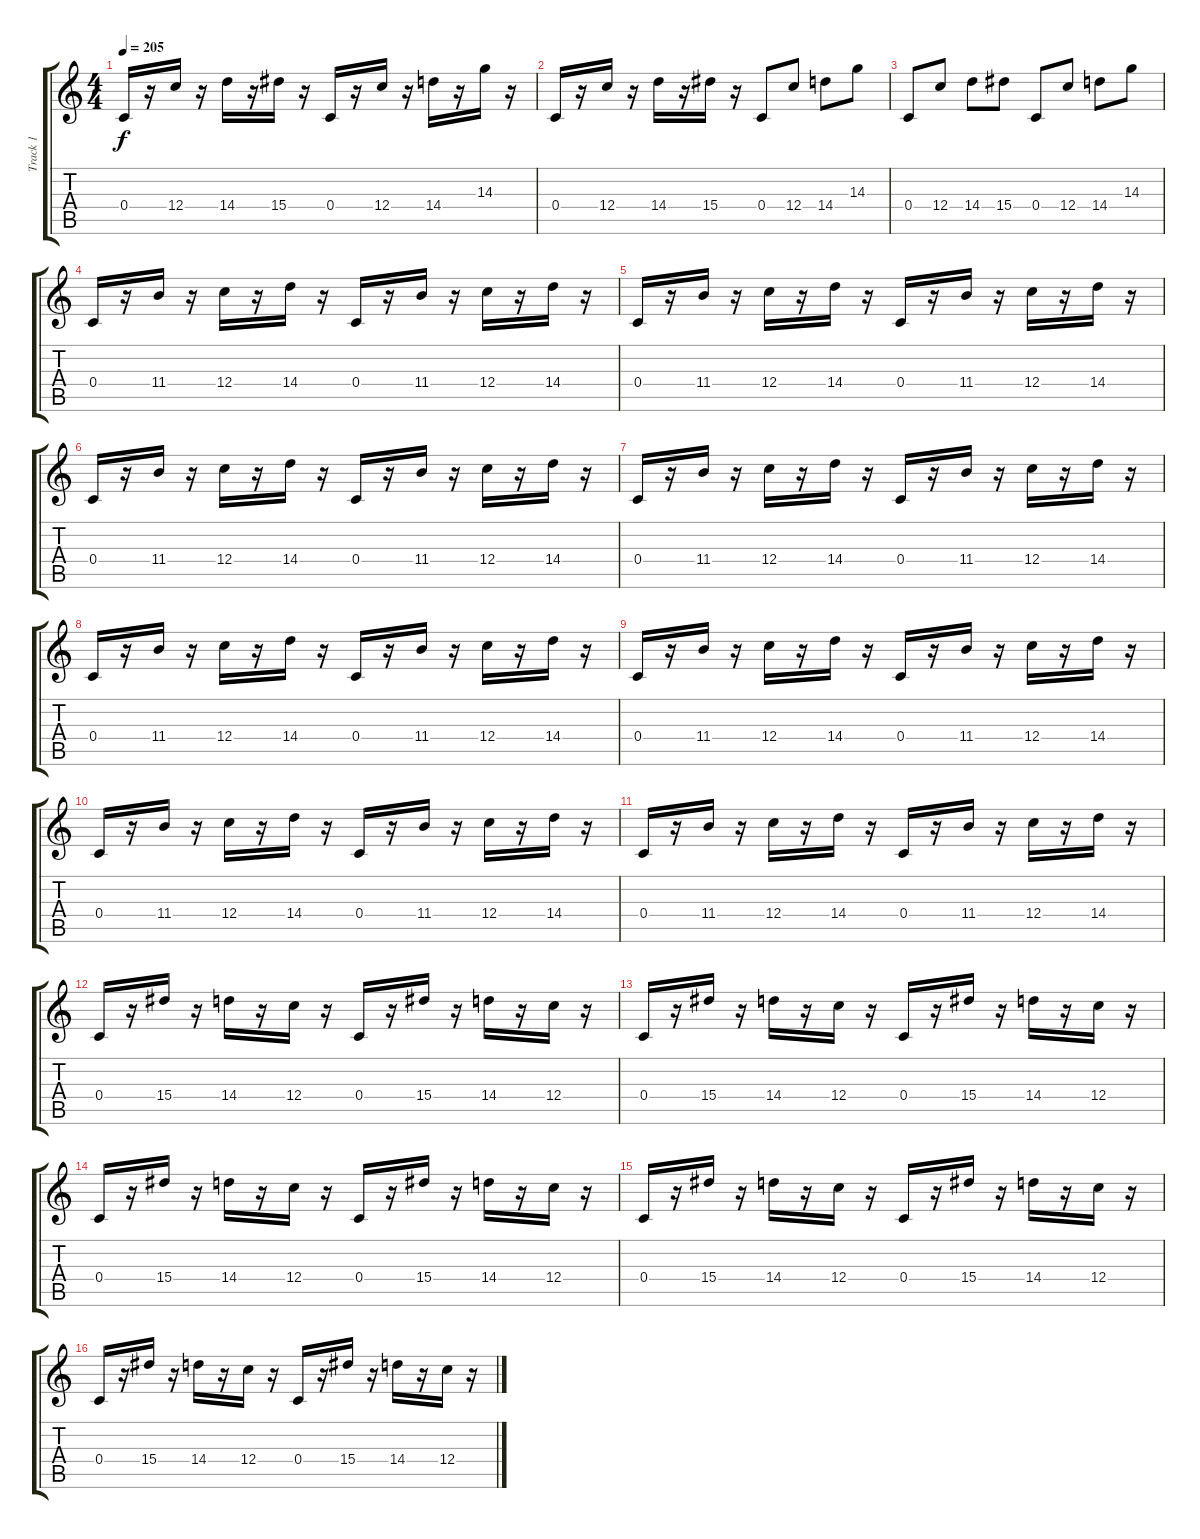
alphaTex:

\track ("Track 1" "Track 1") {instrument overdrivenguitar}
\staff {score tabs}
\tuning (D4 A3 F3 C3 G2 C2) {hide}
\ts (4 4)
\tempo 205
\clef g2
\ks c
0.4.16{dy f} r.16 12.4.16 r.16 14.4.16 r.16 15.4.16 r.16 0.4.16 r.16 12.4.16 r.16 14.4.16 r.16 14.3.16 r.16 |
0.4.16 r.16 12.4.16 r.16 14.4.16 r.16 15.4.16 r.16 0.4.8 12.4.8 14.4.8 14.3.8 |
0.4.8 12.4.8 14.4.8 15.4.8 0.4.8 12.4.8 14.4.8 14.3.8 |
0.4.16 r.16 11.4.16 r.16 12.4.16 r.16 14.4.16 r.16 0.4.16 r.16 11.4.16 r.16 12.4.16 r.16 14.4.16 r.16 |
0.4.16 r.16 11.4.16 r.16 12.4.16 r.16 14.4.16 r.16 0.4.16 r.16 11.4.16 r.16 12.4.16 r.16 14.4.16 r.16 |
0.4.16 r.16 11.4.16 r.16 12.4.16 r.16 14.4.16 r.16 0.4.16 r.16 11.4.16 r.16 12.4.16 r.16 14.4.16 r.16 |
0.4.16 r.16 11.4.16 r.16 12.4.16 r.16 14.4.16 r.16 0.4.16 r.16 11.4.16 r.16 12.4.16 r.16 14.4.16 r.16 |
0.4.16 r.16 11.4.16 r.16 12.4.16 r.16 14.4.16 r.16 0.4.16 r.16 11.4.16 r.16 12.4.16 r.16 14.4.16 r.16 |
0.4.16 r.16 11.4.16 r.16 12.4.16 r.16 14.4.16 r.16 0.4.16 r.16 11.4.16 r.16 12.4.16 r.16 14.4.16 r.16 |
0.4.16 r.16 11.4.16 r.16 12.4.16 r.16 14.4.16 r.16 0.4.16 r.16 11.4.16 r.16 12.4.16 r.16 14.4.16 r.16 |
0.4.16 r.16 11.4.16 r.16 12.4.16 r.16 14.4.16 r.16 0.4.16 r.16 11.4.16 r.16 12.4.16 r.16 14.4.16 r.16 |
0.4.16 r.16 15.4.16 r.16 14.4.16 r.16 12.4.16 r.16 0.4.16 r.16 15.4.16 r.16 14.4.16 r.16 12.4.16 r.16 |
0.4.16 r.16 15.4.16 r.16 14.4.16 r.16 12.4.16 r.16 0.4.16 r.16 15.4.16 r.16 14.4.16 r.16 12.4.16 r.16 |
0.4.16 r.16 15.4.16 r.16 14.4.16 r.16 12.4.16 r.16 0.4.16 r.16 15.4.16 r.16 14.4.16 r.16 12.4.16 r.16 |
0.4.16 r.16 15.4.16 r.16 14.4.16 r.16 12.4.16 r.16 0.4.16 r.16 15.4.16 r.16 14.4.16 r.16 12.4.16 r.16 |
0.4.16 r.16 15.4.16 r.16 14.4.16 r.16 12.4.16 r.16 0.4.16 r.16 15.4.16 r.16 14.4.16 r.16 12.4.16 r.16
